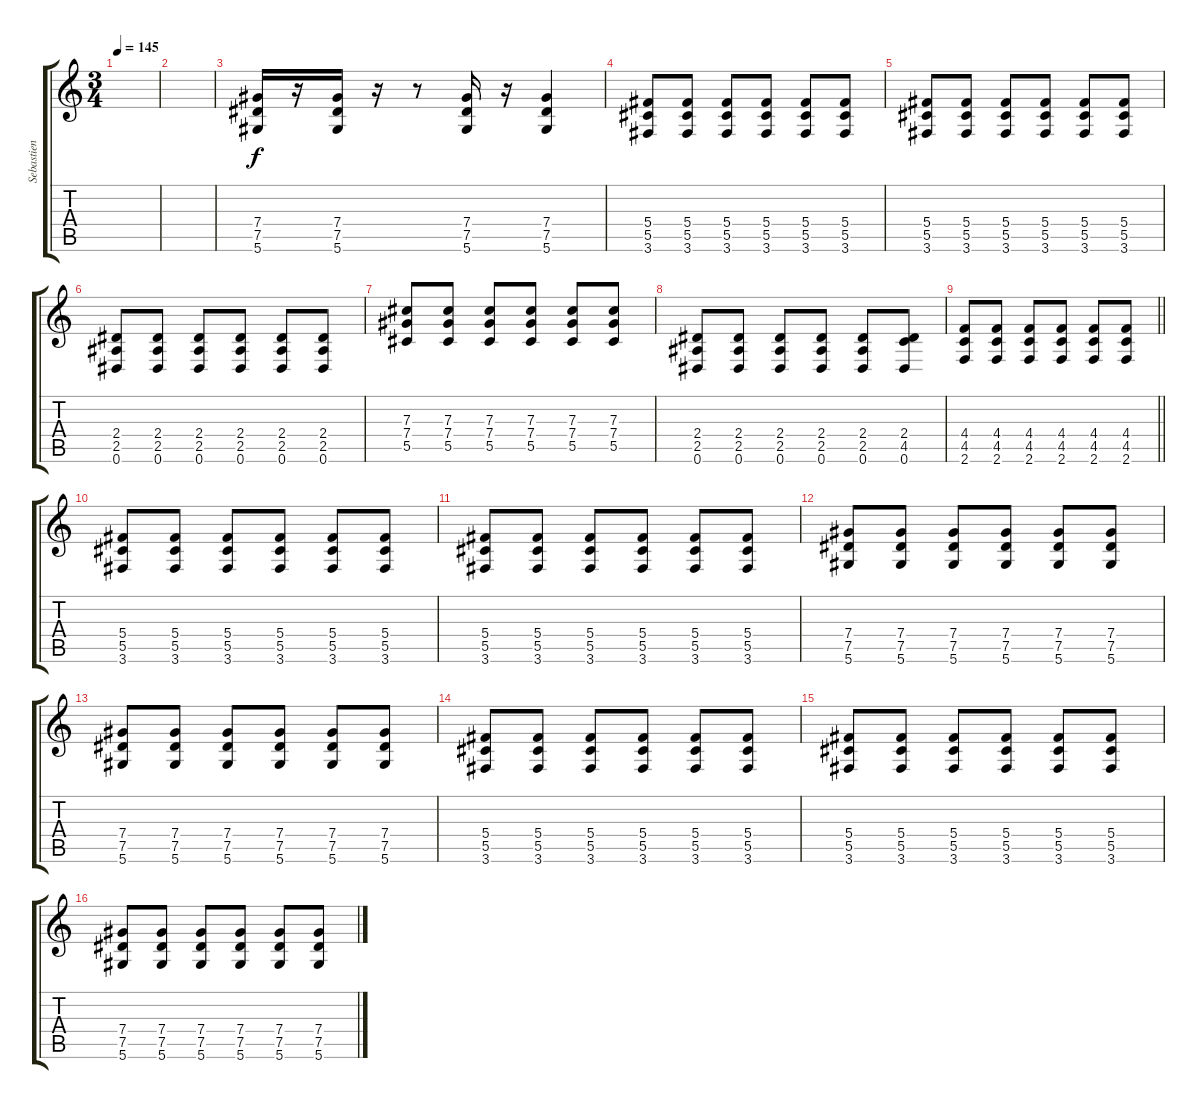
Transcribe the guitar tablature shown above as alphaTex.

\track ("Sebastien" "Sebastien") {instrument distortionguitar}
\staff {score tabs}
\tuning (Eb4 Bb3 Gb3 Db3 Ab2 Eb2) {hide}
\ts (3 4)
\tempo 145
\clef g2
\ks c
|
|
(7.4 7.5 5.6).16 r.16 (7.4 7.5 5.6).16 r.16 r.8 (7.4 7.5 5.6).16 r.16 (7.4 7.5 5.6).4 |
(5.4 5.5 3.6).8 (5.4 5.5 3.6).8 (5.4 5.5 3.6).8 (5.4 5.5 3.6).8 (5.4 5.5 3.6).8 (5.4 5.5 3.6).8 |
(5.4 5.5 3.6).8 (5.4 5.5 3.6).8 (5.4 5.5 3.6).8 (5.4 5.5 3.6).8 (5.4 5.5 3.6).8 (5.4 5.5 3.6).8 |
(2.4 2.5 0.6).8 (2.4 2.5 0.6).8 (2.4 2.5 0.6).8 (2.4 2.5 0.6).8 (2.4 2.5 0.6).8 (2.4 2.5 0.6).8 |
(7.3 7.4 5.5).8 (7.3 7.4 5.5).8 (7.3 7.4 5.5).8 (7.3 7.4 5.5).8 (7.3 7.4 5.5).8 (7.3 7.4 5.5).8 |
(2.4 2.5 0.6).8 (2.4 2.5 0.6).8 (2.4 2.5 0.6).8 (2.4 2.5 0.6).8 (2.4 2.5 0.6).8 (2.4 4.5 0.6).8 |
\barLineRight lightlight
(4.4 4.5 2.6).8 (4.4 4.5 2.6).8 (4.4 4.5 2.6).8 (4.4 4.5 2.6).8 (4.4 4.5 2.6).8 (4.4 4.5 2.6).8 |
(5.4 5.5 3.6).8 (5.4 5.5 3.6).8 (5.4 5.5 3.6).8 (5.4 5.5 3.6).8 (5.4 5.5 3.6).8 (5.4 5.5 3.6).8 |
(5.4 5.5 3.6).8 (5.4 5.5 3.6).8 (5.4 5.5 3.6).8 (5.4 5.5 3.6).8 (5.4 5.5 3.6).8 (5.4 5.5 3.6).8 |
(7.4 7.5 5.6).8 (7.4 7.5 5.6).8 (7.4 7.5 5.6).8 (7.4 7.5 5.6).8 (7.4 7.5 5.6).8 (7.4 7.5 5.6).8 |
(7.4 7.5 5.6).8 (7.4 7.5 5.6).8 (7.4 7.5 5.6).8 (7.4 7.5 5.6).8 (7.4 7.5 5.6).8 (7.4 7.5 5.6).8 |
(5.4 5.5 3.6).8 (5.4 5.5 3.6).8 (5.4 5.5 3.6).8 (5.4 5.5 3.6).8 (5.4 5.5 3.6).8 (5.4 5.5 3.6).8 |
(5.4 5.5 3.6).8 (5.4 5.5 3.6).8 (5.4 5.5 3.6).8 (5.4 5.5 3.6).8 (5.4 5.5 3.6).8 (5.4 5.5 3.6).8 |
(7.4 7.5 5.6).8 (7.4 7.5 5.6).8 (7.4 7.5 5.6).8 (7.4 7.5 5.6).8 (7.4 7.5 5.6).8 (7.4 7.5 5.6).8
